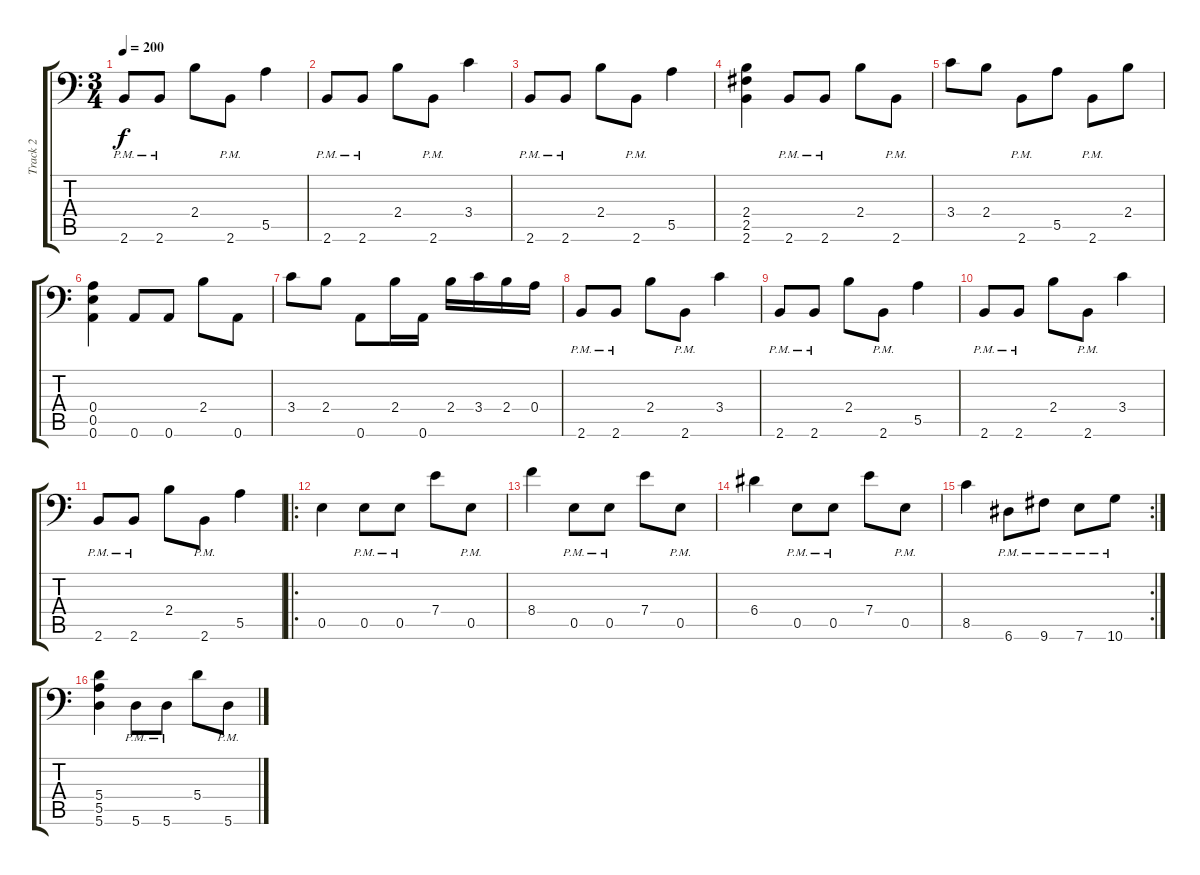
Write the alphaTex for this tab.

\track ("Track 2" "Track 2") {instrument distortionguitar}
\staff {score tabs}
\tuning (B3 Gb3 D3 A2 E2 A1) {hide}
\ts (3 4)
\tempo 200
\clef f4
\ks c
2.6{pm}.8{dy f} 2.6{pm}.8 2.4.8 2.6{pm}.8 5.5.4 |
2.6{pm}.8 2.6{pm}.8 2.4.8 2.6{pm}.8 3.4.4 |
2.6{pm}.8 2.6{pm}.8 2.4.8 2.6{pm}.8 5.5.4 |
(2.4 2.5 2.6).4 2.6{pm}.8 2.6{pm}.8 2.4.8 2.6{pm}.8 |
3.4.8 2.4.8 2.6{pm}.8 5.5.8 2.6{pm}.8 2.4.8 |
(0.4 0.5 0.6).4 0.6.8 0.6.8 2.4.8 0.6.8 |
3.4.8 2.4.8 0.6.8 2.4.16 0.6.16 2.4.16 3.4.16 2.4.16 0.4.16 |
2.6{pm}.8 2.6{pm}.8 2.4.8 2.6{pm}.8 3.4.4 |
2.6{pm}.8 2.6{pm}.8 2.4.8 2.6{pm}.8 5.5.4 |
2.6{pm}.8 2.6{pm}.8 2.4.8 2.6{pm}.8 3.4.4 |
2.6{pm}.8 2.6{pm}.8 2.4.8 2.6{pm}.8 5.5.4 |
\ro
0.5.4 0.5{pm}.8 0.5{pm}.8 7.4.8 0.5{pm}.8 |
8.4.4 0.5{pm}.8 0.5{pm}.8 7.4.8 0.5{pm}.8 |
6.4.4 0.5{pm}.8 0.5{pm}.8 7.4.8 0.5{pm}.8 |
\rc 2
8.5.4 6.6{pm}.8 9.6{pm}.8 7.6{pm}.8 10.6{pm}.8 |
(5.4 5.5 5.6).4 5.6{pm}.8 5.6{pm}.8 5.4.8 5.6{pm}.8
